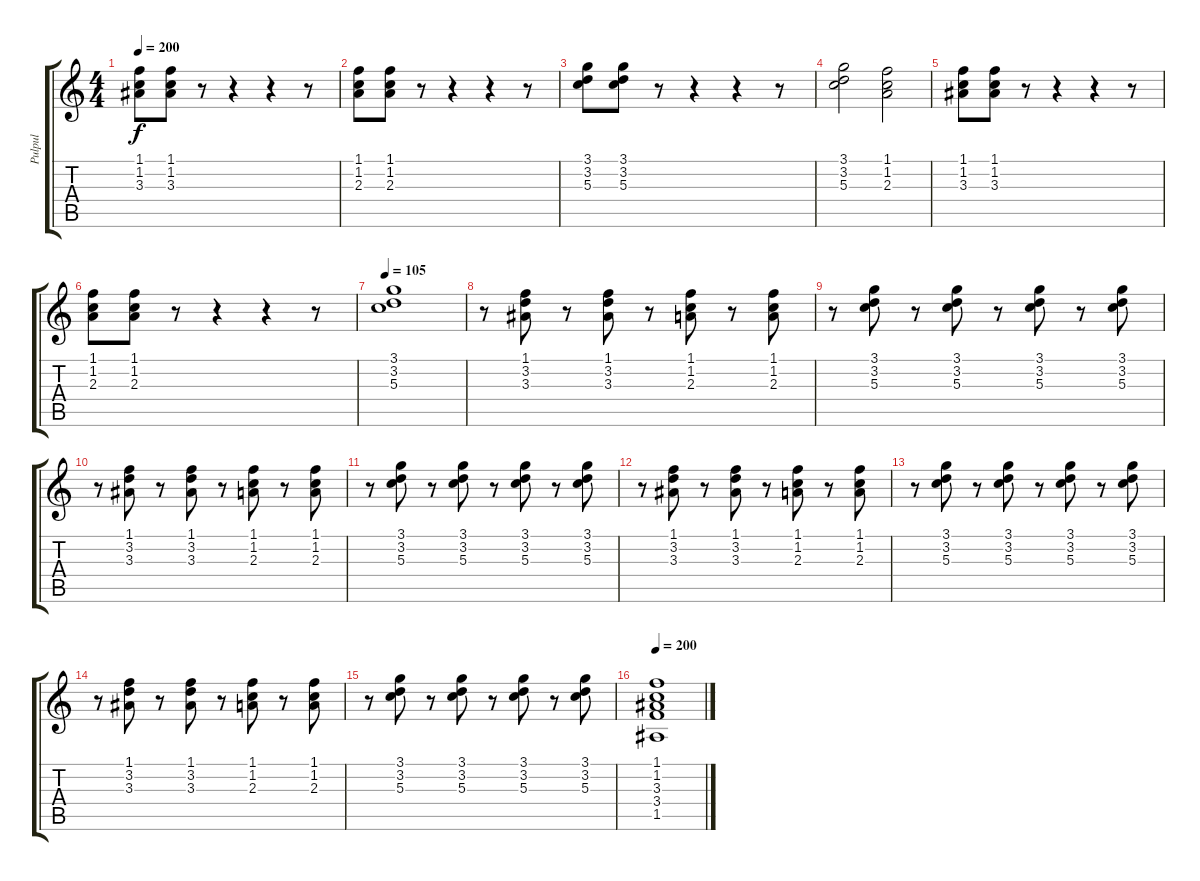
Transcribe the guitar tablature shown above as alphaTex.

\track ("Pulpul" "Pulpul") {instrument electricguitarjazz}
\staff {score tabs}
\tuning (E4 B3 G3 D3 A2 E2) {hide}
\ts (4 4)
\tempo 200
\clef g2
\ks c
(1.1 1.2 3.3).8{dy f} (1.1 1.2 3.3).8 r.8 r.4 r.4 r.8 |
(1.1 1.2 2.3).8 (1.1 1.2 2.3).8 r.8 r.4 r.4 r.8 |
(3.1 3.2 5.3).8 (3.1 3.2 5.3).8 r.8 r.4 r.4 r.8 |
(3.1 3.2 5.3).2 (1.1 1.2 2.3).2 |
(1.1 1.2 3.3).8 (1.1 1.2 3.3).8 r.8 r.4 r.4 r.8 |
(1.1 1.2 2.3).8 (1.1 1.2 2.3).8 r.8 r.4 r.4 r.8 |
\tempo 105
(3.1 3.2 5.3).1 |
r.8 (1.1 3.2 3.3).8{instrument electricguitarjazz} r.8 (1.1 3.2 3.3).8 r.8 (1.1 1.2 2.3).8 r.8 (1.1 1.2 2.3).8 |
r.8 (3.1 3.2 5.3).8 r.8 (3.1 3.2 5.3).8 r.8 (3.1 3.2 5.3).8 r.8 (3.1 3.2 5.3).8 |
r.8 (1.1 3.2 3.3).8{instrument electricguitarjazz} r.8 (1.1 3.2 3.3).8 r.8 (1.1 1.2 2.3).8 r.8 (1.1 1.2 2.3).8 |
r.8 (3.1 3.2 5.3).8 r.8 (3.1 3.2 5.3).8 r.8 (3.1 3.2 5.3).8 r.8 (3.1 3.2 5.3).8 |
r.8 (1.1 3.2 3.3).8{instrument electricguitarjazz} r.8 (1.1 3.2 3.3).8 r.8 (1.1 1.2 2.3).8 r.8 (1.1 1.2 2.3).8 |
r.8 (3.1 3.2 5.3).8 r.8 (3.1 3.2 5.3).8 r.8 (3.1 3.2 5.3).8 r.8 (3.1 3.2 5.3).8 |
r.8 (1.1 3.2 3.3).8{instrument electricguitarjazz} r.8 (1.1 3.2 3.3).8 r.8 (1.1 1.2 2.3).8 r.8 (1.1 1.2 2.3).8 |
r.8 (3.1 3.2 5.3).8 r.8 (3.1 3.2 5.3).8 r.8 (3.1 3.2 5.3).8 r.8 (3.1 3.2 5.3).8 |
\tempo 200
(1.1 1.2 3.3 3.4 1.5).1{volume 8 instrument distortionguitar}
